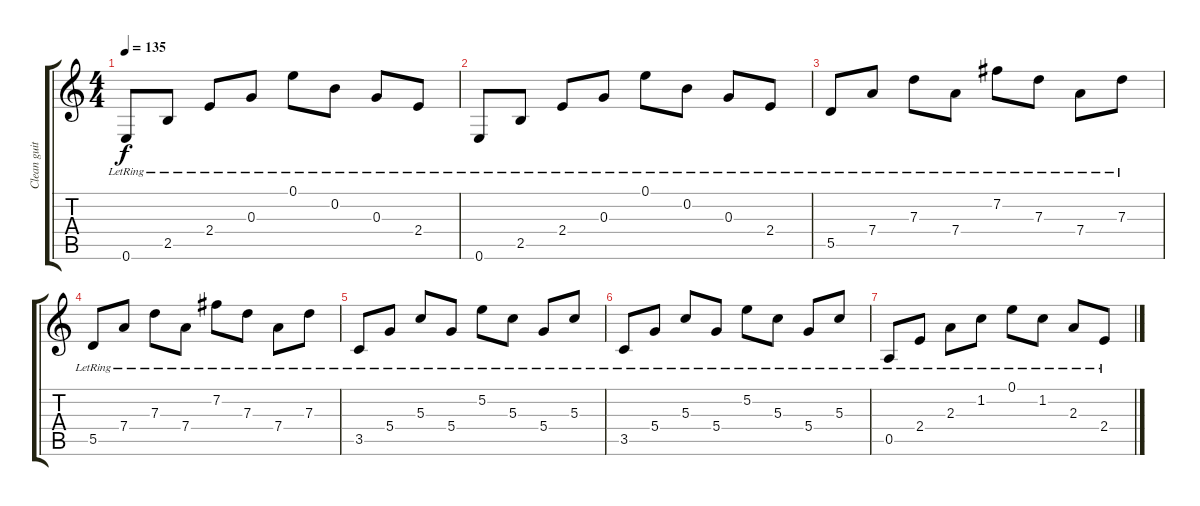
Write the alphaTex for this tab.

\track ("Clean guitar" "Clean guit") {instrument electricguitarjazz}
\staff {score tabs}
\tuning (E4 B3 G3 D3 A2 E2) {hide}
\ts (4 4)
\tempo 135
\clef g2
\ks c
0.6{lr}.8{dy f} 2.5{lr}.8 2.4{lr}.8 0.3{lr}.8 0.1{lr}.8 0.2{lr}.8 0.3{lr}.8 2.4{lr}.8 |
0.6{lr}.8 2.5{lr}.8 2.4{lr}.8 0.3{lr}.8 0.1{lr}.8 0.2{lr}.8 0.3{lr}.8 2.4{lr}.8 |
5.5{lr}.8 7.4{lr}.8 7.3{lr}.8 7.4{lr}.8 7.2{lr}.8 7.3{lr}.8 7.4{lr}.8 7.3{lr}.8 |
5.5{lr}.8 7.4{lr}.8 7.3{lr}.8 7.4{lr}.8 7.2{lr}.8 7.3{lr}.8 7.4{lr}.8 7.3{lr}.8 |
3.5{lr}.8 5.4{lr}.8 5.3{lr}.8 5.4{lr}.8 5.2{lr}.8 5.3{lr}.8 5.4{lr}.8 5.3{lr}.8 |
3.5{lr}.8 5.4{lr}.8 5.3{lr}.8 5.4{lr}.8 5.2{lr}.8 5.3{lr}.8 5.4{lr}.8 5.3{lr}.8 |
0.5{lr}.8 2.4{lr}.8 2.3{lr}.8 1.2{lr}.8 0.1{lr}.8 1.2{lr}.8 2.3{lr}.8 2.4{lr}.8
